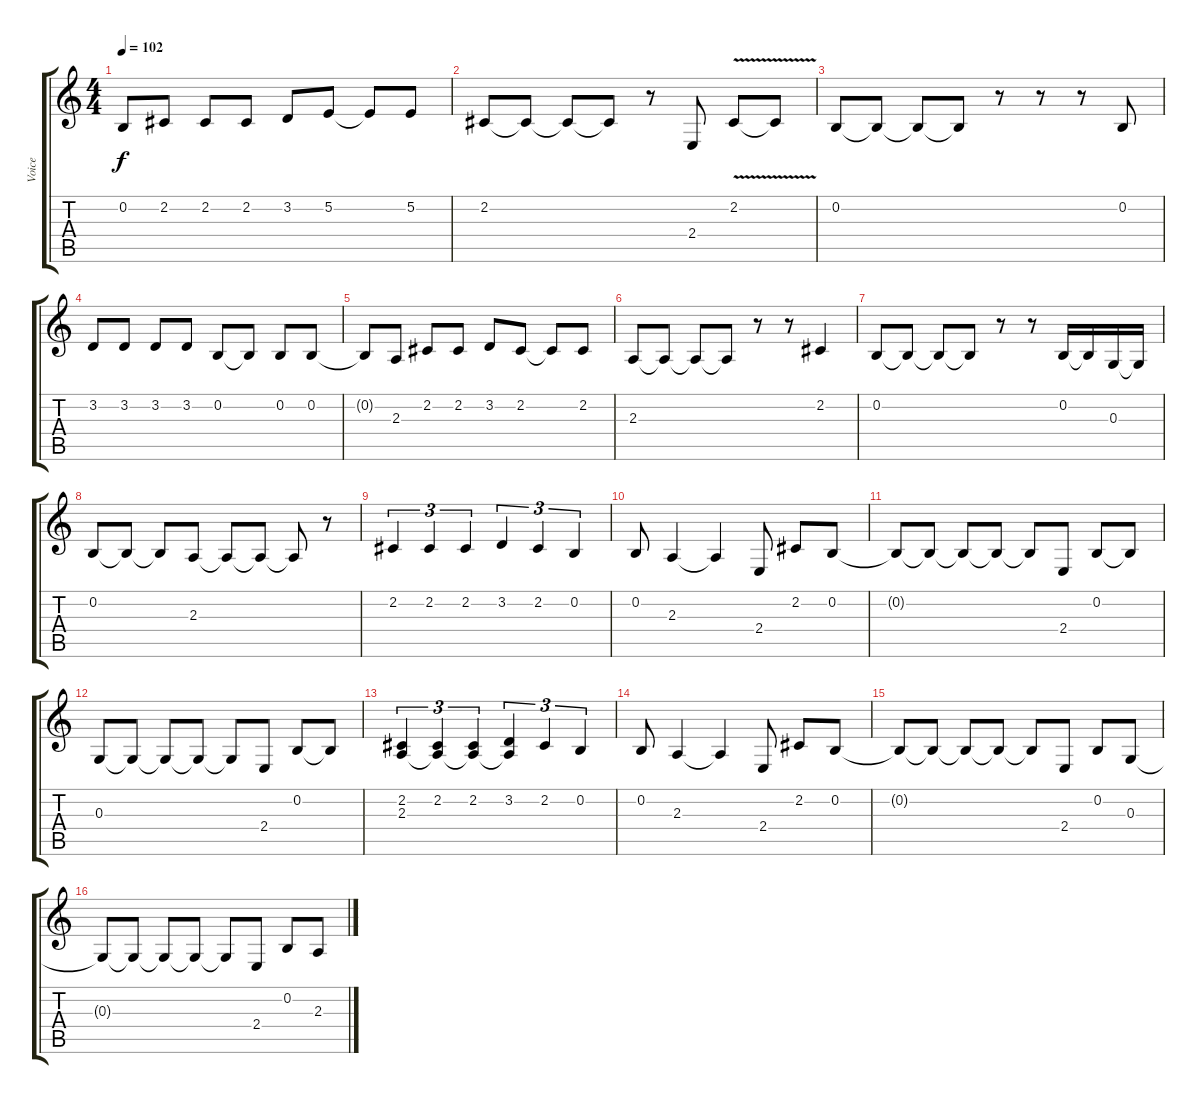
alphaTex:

\track ("Voice" "Voice") {instrument baritonesax}
\staff {score tabs}
\tuning (E4 B3 G3 D3 A2 E2) {hide}
\ts (4 4)
\tempo 102
\clef g2
\ks c
0.2{t}.8{dy f} 2.2.8 2.2.8 2.2.8 3.2.8 5.2.8 5.2{t}.8 5.2.8 |
2.2.8 2.2{t}.8 2.2{t}.8 2.2{t}.8 r.8 2.4.8 2.2{v}.8 2.2{t}.8 |
0.2.8 0.2{t}.8 0.2{t}.8 0.2{t}.8 r.8 r.8 r.8 0.2.8 |
3.2.8 3.2.8 3.2.8 3.2.8 0.2.8 0.2{t}.8 0.2.8 0.2.8 |
0.2{t}.8 2.3.8 2.2.8 2.2.8 3.2.8 2.2.8 2.2{t}.8 2.2.8 |
2.3.8 2.3{t}.8 2.3{t}.8 2.3{t}.8 r.8 r.8 2.2.4 |
0.2.8 0.2{t}.8 0.2{t}.8 0.2{t}.8 r.8 r.8 0.2.16 0.2{t}.16 0.3.16 0.3{t}.16 |
0.2.8 0.2{t}.8 0.2{t}.8 2.3.8 2.3{t}.8 2.3{t}.8 2.3{t}.8 r.8 |
2.2.4{tu (3 2)} 2.2.4{tu (3 2)} 2.2.4{tu (3 2)} 3.2.4{tu (3 2)} 2.2.4{tu (3 2)} 0.2.4{tu (3 2)} |
0.2.8 2.3.4 2.3{t}.4 2.4.8 2.2.8 0.2.8 |
0.2{t}.8 0.2{t}.8 0.2{t}.8 0.2{t}.8 0.2{t}.8 2.4.8 0.2.8 0.2{t}.8 |
0.3.8 0.3{t}.8 0.3{t}.8 0.3{t}.8 0.3{t}.8 2.4.8 0.2.8 0.2{t}.8 |
(2.2 2.3).4{tu (3 2)} (2.2 2.3{t}).4{tu (3 2)} (2.2 2.3{t}).4{tu (3 2)} (3.2 2.3{t}).4{tu (3 2)} 2.2.4{tu (3 2)} 0.2.4{tu (3 2)} |
0.2.8 2.3.4 2.3{t}.4 2.4.8 2.2.8 0.2.8 |
0.2{t}.8 0.2{t}.8 0.2{t}.8 0.2{t}.8 0.2{t}.8 2.4.8 0.2.8 0.3.8 |
0.3{t}.8 0.3{t}.8 0.3{t}.8 0.3{t}.8 0.3{t}.8 2.4.8 0.2.8 2.3.8
